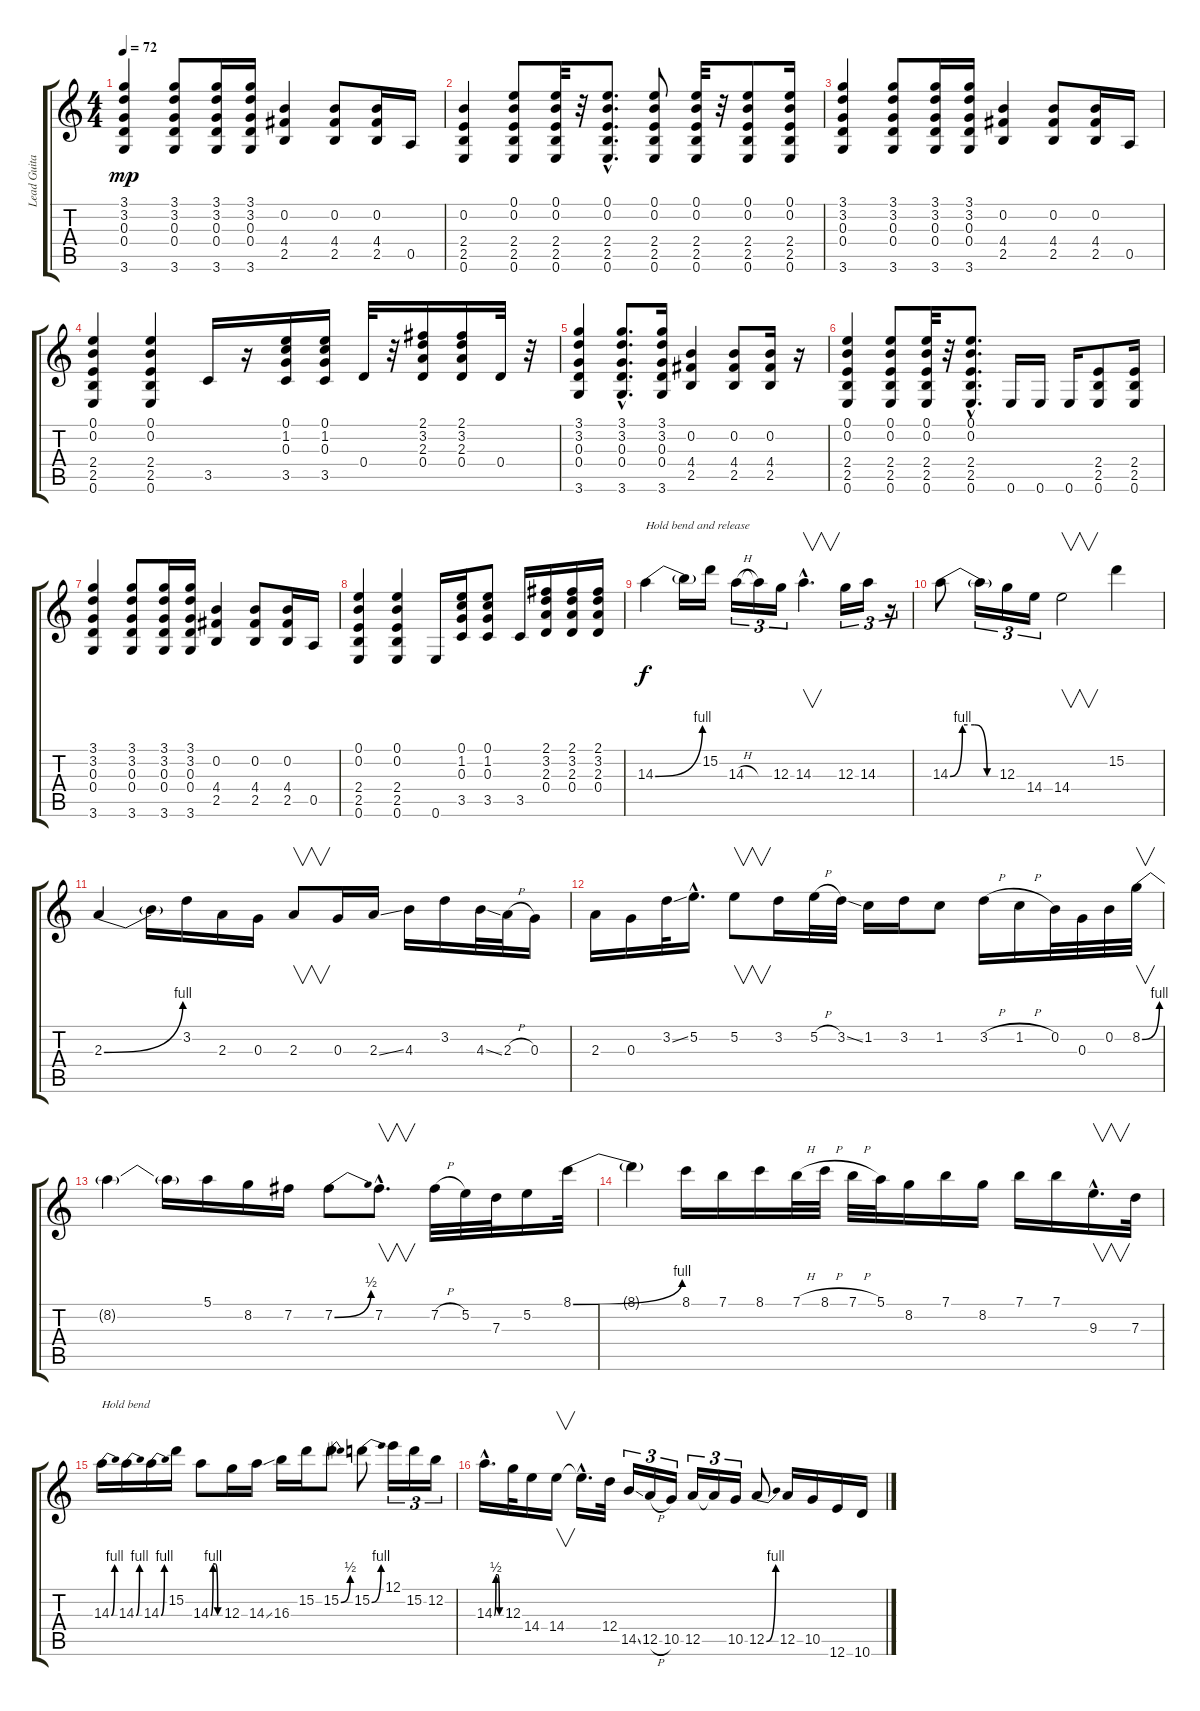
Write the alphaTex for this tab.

\track ("Lead Guitar: Slash" "Lead Guita") {instrument distortionguitar}
\staff {score tabs}
\tuning (E4 B3 G3 D3 A2 E2) {hide}
\ts (4 4)
\tempo 72
\clef g2
\ks c
(3.1 3.2 0.3 0.4 3.6).4{dy mp instrument distortionguitar} (3.1 3.2 0.3 0.4 3.6).8 (3.1 3.2 0.3 0.4 3.6).16 (3.1 3.2 0.3 0.4 3.6).16 (0.2 4.4 2.5).4 (0.2 4.4 2.5).8 (0.2 4.4 2.5).16 0.5.16 |
(0.2 2.4 2.5 0.6).4 (0.1 0.2 2.4 2.5 0.6).8 (0.1 0.2 2.4 2.5 0.6).32 r.32 (0.1{hac} 0.2{hac} 2.4{hac} 2.5{hac} 0.6{hac}).8{d} (0.1 0.2 2.4 2.5 0.6).8 (0.1 0.2 2.4 2.5 0.6).32 r.32 (0.1 0.2 2.4 2.5 0.6).8 (0.1 0.2 2.4 2.5 0.6).16 |
(3.1 3.2 0.3 0.4 3.6).4 (3.1 3.2 0.3 0.4 3.6).8 (3.1 3.2 0.3 0.4 3.6).16 (3.1 3.2 0.3 0.4 3.6).16 (0.2 4.4 2.5).4 (0.2 4.4 2.5).8 (0.2 4.4 2.5).16 0.5.16 |
(0.1 0.2 2.4 2.5 0.6).4 (0.1 0.2 2.4 2.5 0.6).4 3.5.16 r.16 (0.1 1.2 0.3 3.5).16 (0.1 1.2 0.3 3.5).16 0.4.32 r.32 (2.1 3.2 2.3 0.4).16 (2.1 3.2 2.3 0.4).16 0.4.32 r.32 |
(3.1 3.2 0.3 0.4 3.6).4 (3.1{hac} 3.2{hac} 0.3{hac} 0.4{hac} 3.6{hac}).8{d} (3.1 3.2 0.3 0.4 3.6).16 (0.2 4.4 2.5).4 (0.2 4.4 2.5).8 (0.2 4.4 2.5).16 r.16 |
(0.1 0.2 2.4 2.5 0.6).4 (0.1 0.2 2.4 2.5 0.6).8 (0.1 0.2 2.4 2.5 0.6).32 r.32 (0.1{hac} 0.2{hac} 2.4{hac} 2.5{hac} 0.6{hac}).8{d} 0.6.16 0.6.16 0.6.16 (2.4 2.5 0.6).8 (2.4 2.5 0.6).16 |
(3.1 3.2 0.3 0.4 3.6).4 (3.1 3.2 0.3 0.4 3.6).8 (3.1 3.2 0.3 0.4 3.6).16 (3.1 3.2 0.3 0.4 3.6).16 (0.2 4.4 2.5).4 (0.2 4.4 2.5).8 (0.2 4.4 2.5).16 0.5.16 |
(0.1 0.2 2.4 2.5 0.6).4 (0.1 0.2 2.4 2.5 0.6).4 0.6.16 (0.1 1.2 0.3 3.5).16 (0.1 1.2 0.3 3.5).8 3.5.16 (2.1 3.2 2.3 0.4).16 (2.1 3.2 2.3 0.4).16 (2.1 3.2 2.3 0.4).16 |
14.3{be (bend 0 0 60 4)}.4{txt "Hold bend and release" dy f} 14.3{t}.16 15.2.16 14.3{h}.16{tu (3 2)} 14.3{t}.16{tu (3 2)} 12.3.16{tu (3 2)} 14.3{hac}.4{v d} 12.3.16{tu (3 2)} 14.3.16{tu (3 2)} r.16{tu (3 2)} |
14.3{be (custom 0 0 15 4 30 4 45 0 60 0)}.8 14.3{t}.16{tu (3 2)} 12.3.16{tu (3 2)} 14.4.16{tu (3 2)} 14.4.2{v} 15.2.4 |
2.3{be (bend 0 0 60 4)}.4 2.3{t}.16 3.2.16 2.3.16 0.3.16 2.3.8{v} 0.3.16 2.3{ss}.16 4.3.16 3.2.16 4.3{ss}.32 2.3{h}.32 0.3.16 |
2.3.16 0.3.16 3.2{ss}.32 5.2{hac}.16{d} 5.2.8{v} 3.2.16 5.2{h}.32 3.2{ss}.32 1.2.16 3.2.16 1.2.8 3.2{h}.16 1.2{h}.16 0.2.32 0.3.32 0.2.32 8.2{be (bend 0 0 60 4)}.32{v} |
8.2{t}.4 8.2{t}.16 5.1.16 8.2.16 7.2.16 7.2{be (bend 0 0 60 2)}.8 7.2{hac}.8{v d} 7.2{h}.32 5.2.32 7.3.32 5.2.16 8.1{be (bend 0 0 60 4)}.32 |
8.1{t}.4 8.1.16 7.1.16 8.1.16 7.1{h}.32 8.1{h}.32 7.1{h}.32 5.1.32 8.2.16 7.1.16 8.2.16 7.1.16 7.1.16 9.3{hac}.16{v d} 7.3.32 |
14.3{be (bend 0 0 60 4)}.16{txt "Hold bend"} 14.3{be (bend 0 0 60 4)}.16 14.3{be (bend 0 0 60 4)}.16 15.2.16 14.3{be (custom 0 0 15 4 30 4 45 0 60 0)}.8 12.3.16 14.3{ss}.16 16.3.16 15.2.16 15.2{be (bend 0 0 60 2)}.8 15.2{be (bend 0 0 60 4)}.8 12.1.16{tu (3 2)} 15.2.16{tu (3 2)} 12.2.16{tu (3 2)} |
14.3{be (custom 0 0 15 2 30 2 45 0 60 0) hac}.16{d} 12.3.32 14.4.16 14.4.16{v} 14.4{hac t}.16{d} 12.4.32 14.5{ss}.16{tu (3 2)} 12.5{h}.16{tu (3 2)} 10.5.16{tu (3 2)} 12.5.16{tu (3 2)} 12.5{t}.16{tu (3 2)} 10.5.16{tu (3 2)} 12.5{be (bend 0 0 60 4)}.8 12.5.16 10.5.16 12.6.16 10.6.16
